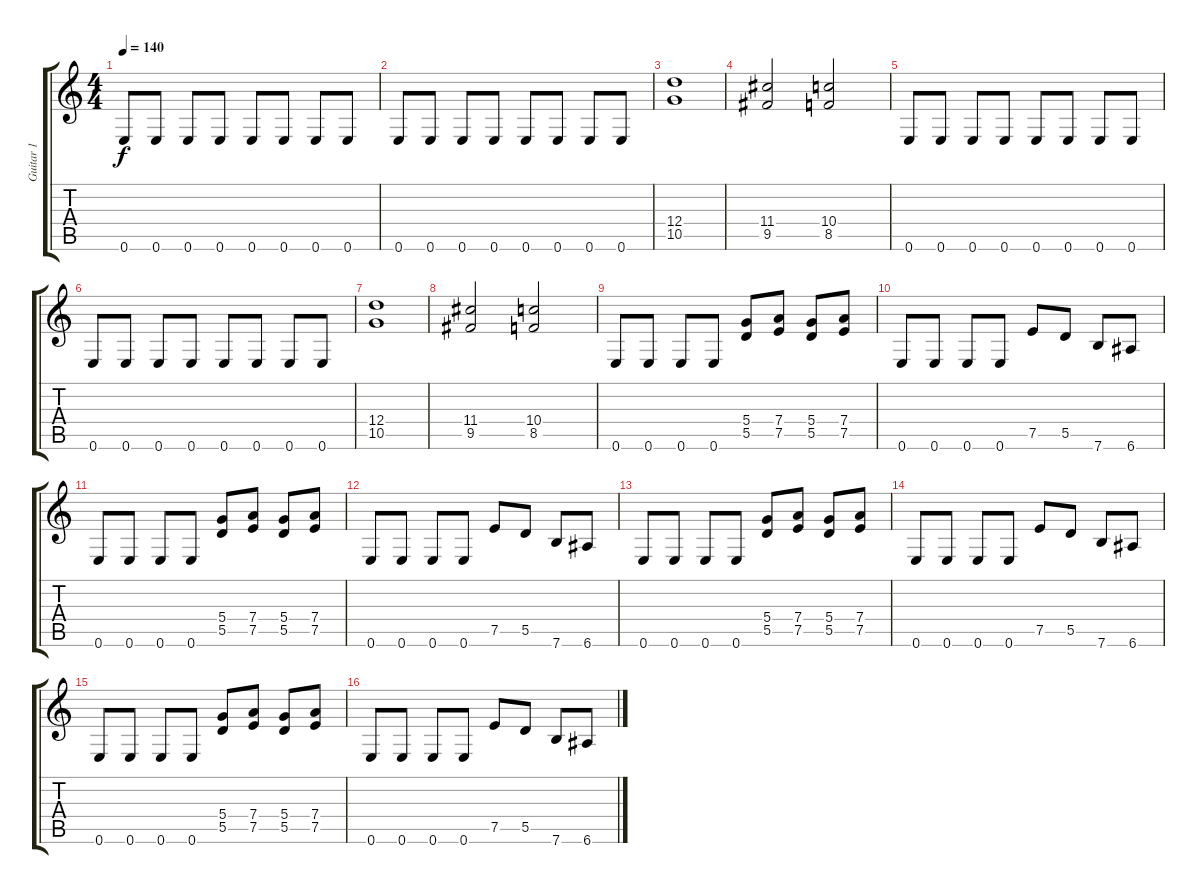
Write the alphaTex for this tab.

\track ("Guitar 1" "Guitar 1") {mute instrument overdrivenguitar}
\staff {score tabs}
\tuning (E4 B3 G3 D3 A2 E2) {hide}
\ts (4 4)
\tempo 140
\clef g2
\ks c
0.6.8{dy f} 0.6.8 0.6.8 0.6.8 0.6.8 0.6.8 0.6.8 0.6.8 |
0.6.8 0.6.8 0.6.8 0.6.8 0.6.8 0.6.8 0.6.8 0.6.8 |
(12.4 10.5).1 |
(11.4 9.5).2 (10.4 8.5).2 |
0.6.8 0.6.8 0.6.8 0.6.8 0.6.8 0.6.8 0.6.8 0.6.8 |
0.6.8 0.6.8 0.6.8 0.6.8 0.6.8 0.6.8 0.6.8 0.6.8 |
(12.4 10.5).1 |
(11.4 9.5).2 (10.4 8.5).2 |
0.6.8 0.6.8 0.6.8 0.6.8 (5.4 5.5).8 (7.4 7.5).8 (5.4 5.5).8 (7.4 7.5).8 |
0.6.8 0.6.8 0.6.8 0.6.8 7.5.8 5.5.8 7.6.8 6.6.8 |
0.6.8 0.6.8 0.6.8 0.6.8 (5.4 5.5).8 (7.4 7.5).8 (5.4 5.5).8 (7.4 7.5).8 |
0.6.8 0.6.8 0.6.8 0.6.8 7.5.8 5.5.8 7.6.8 6.6.8 |
0.6.8 0.6.8 0.6.8 0.6.8 (5.4 5.5).8 (7.4 7.5).8 (5.4 5.5).8 (7.4 7.5).8 |
0.6.8 0.6.8 0.6.8 0.6.8 7.5.8 5.5.8 7.6.8 6.6.8 |
0.6.8 0.6.8 0.6.8 0.6.8 (5.4 5.5).8 (7.4 7.5).8 (5.4 5.5).8 (7.4 7.5).8 |
0.6.8 0.6.8 0.6.8 0.6.8 7.5.8 5.5.8 7.6.8 6.6.8
